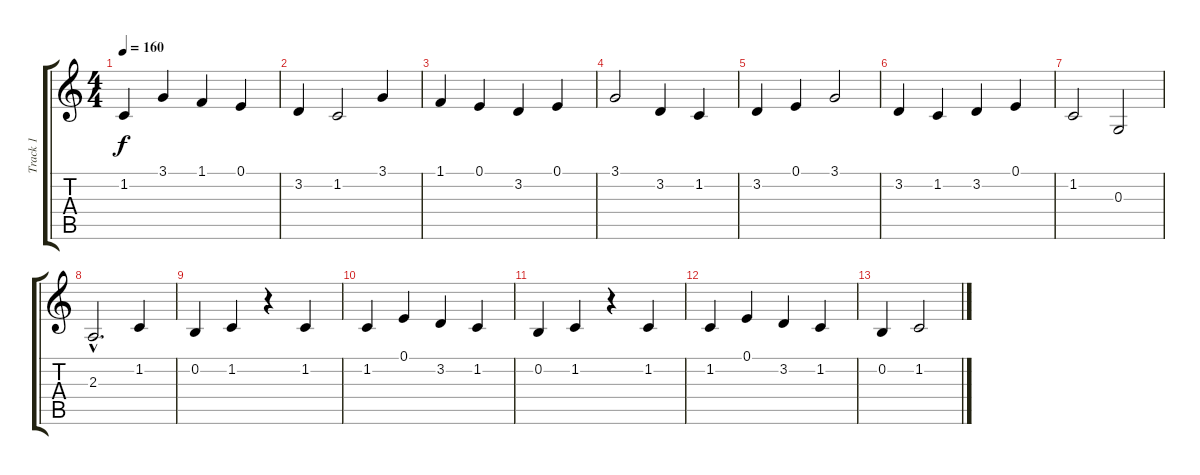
\track ("Track 1" "Track 1") {instrument acousticgrandpiano}
\staff {score tabs}
\tuning (E4 B3 G3 D3 A2 E2) {hide}
\ts (4 4)
\tempo 160
\clef g2
\ks c
1.2.4{dy f instrument acousticgrandpiano} 3.1.4 1.1.4 0.1.4 |
3.2.4 1.2.2 3.1.4 |
1.1.4 0.1.4 3.2.4 0.1.4 |
3.1.2 3.2.4 1.2.4 |
3.2.4 0.1.4 3.1.2 |
3.2.4 1.2.4 3.2.4 0.1.4 |
1.2.2 0.3.2 |
2.3{hac}.2{d} 1.2.4 |
0.2.4 1.2.4 r.4 1.2.4 |
1.2.4 0.1.4 3.2.4 1.2.4 |
0.2.4 1.2.4 r.4 1.2.4 |
1.2.4 0.1.4 3.2.4 1.2.4 |
0.2.4 1.2.2
